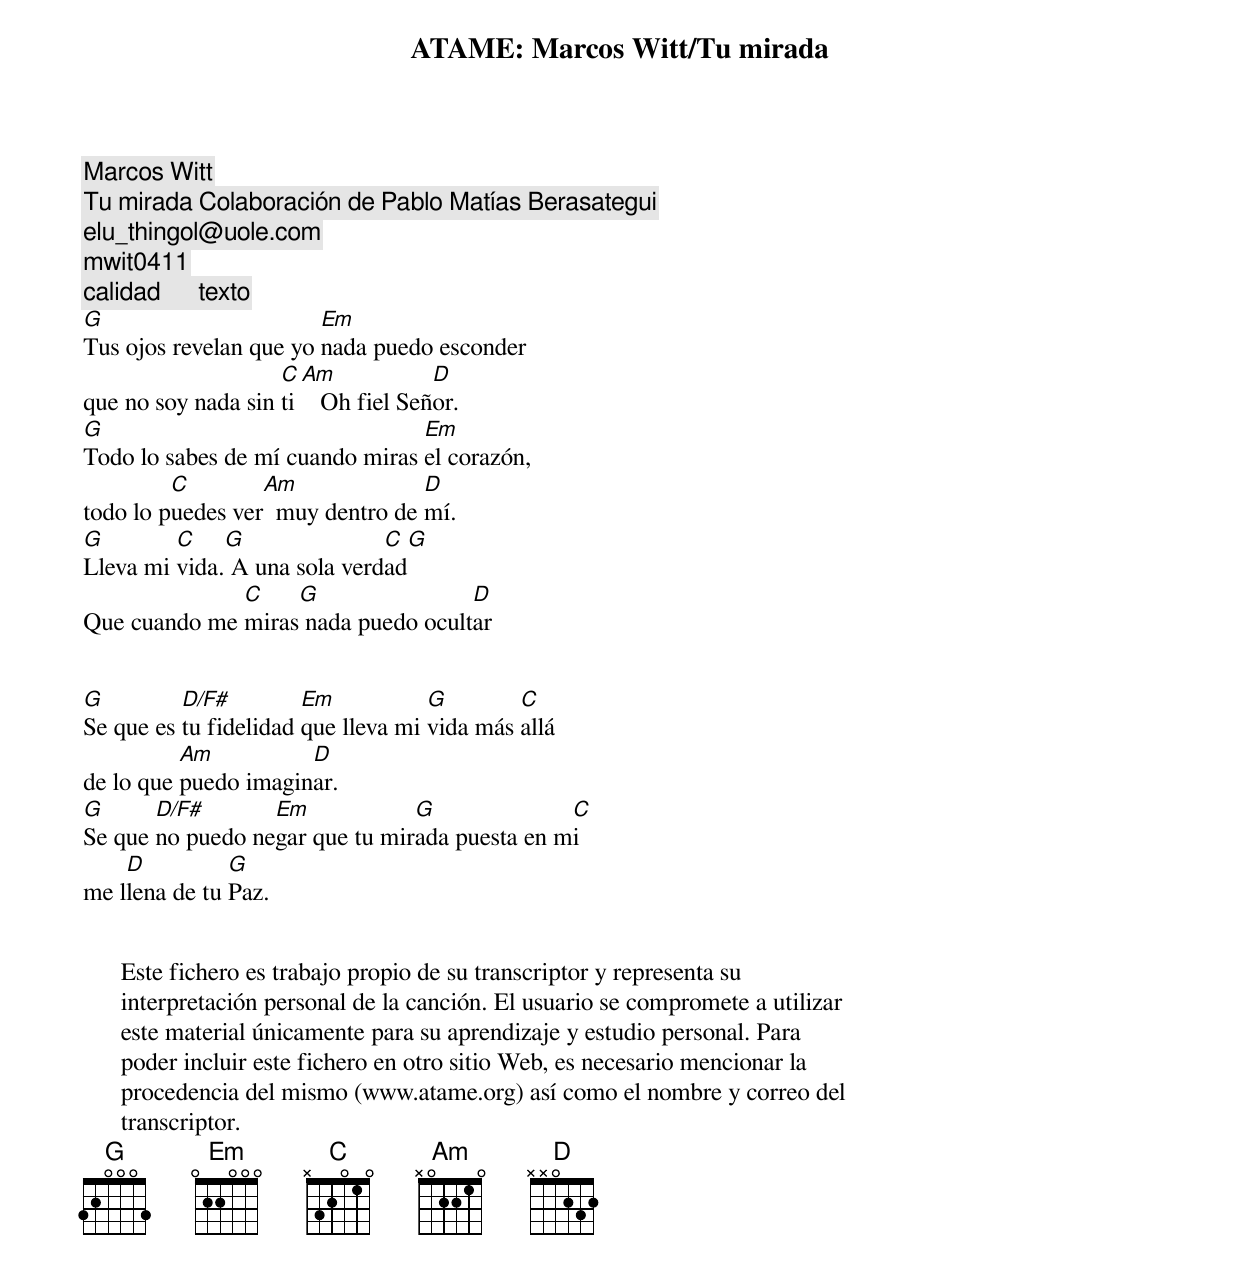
ATAME: Marcos Witt/Tu mirada

      Marcos Witt
      Tu mirada Colaboración de Pablo Matías Berasategui
      elu_thingol@uole.com
       mwit0411
      calidad      texto
G                       Em
Tus ojos revelan que yo nada puedo esconder
		    C Am            D
que no soy nada sin ti   Oh fiel Señor.
G                     		 Em
Todo lo sabes de mí cuando miras el corazón,
	 C        Am              D
todo lo puedes ver  muy dentro de mí.
G        C    G               C   G
Lleva mi vida. A una sola verdad
              C    G                D
Que cuando me miras nada puedo ocultar


G         D/F#         Em           G        C
Se que es tu fidelidad que lleva mi vida más allá
          Am          D
de lo que puedo imaginar.
G      D/F#       Em            G              C
Se que no puedo negar que tu mirada puesta en mi
    D          G
me llena de tu Paz.


      Este fichero es trabajo propio de su transcriptor y representa su
      interpretación personal de la canción. El usuario se compromete a utilizar
      este material únicamente para su aprendizaje y estudio personal. Para
      poder incluir este fichero en otro sitio Web, es necesario mencionar la
      procedencia del mismo (www.atame.org) así como el nombre y correo del
      transcriptor.
